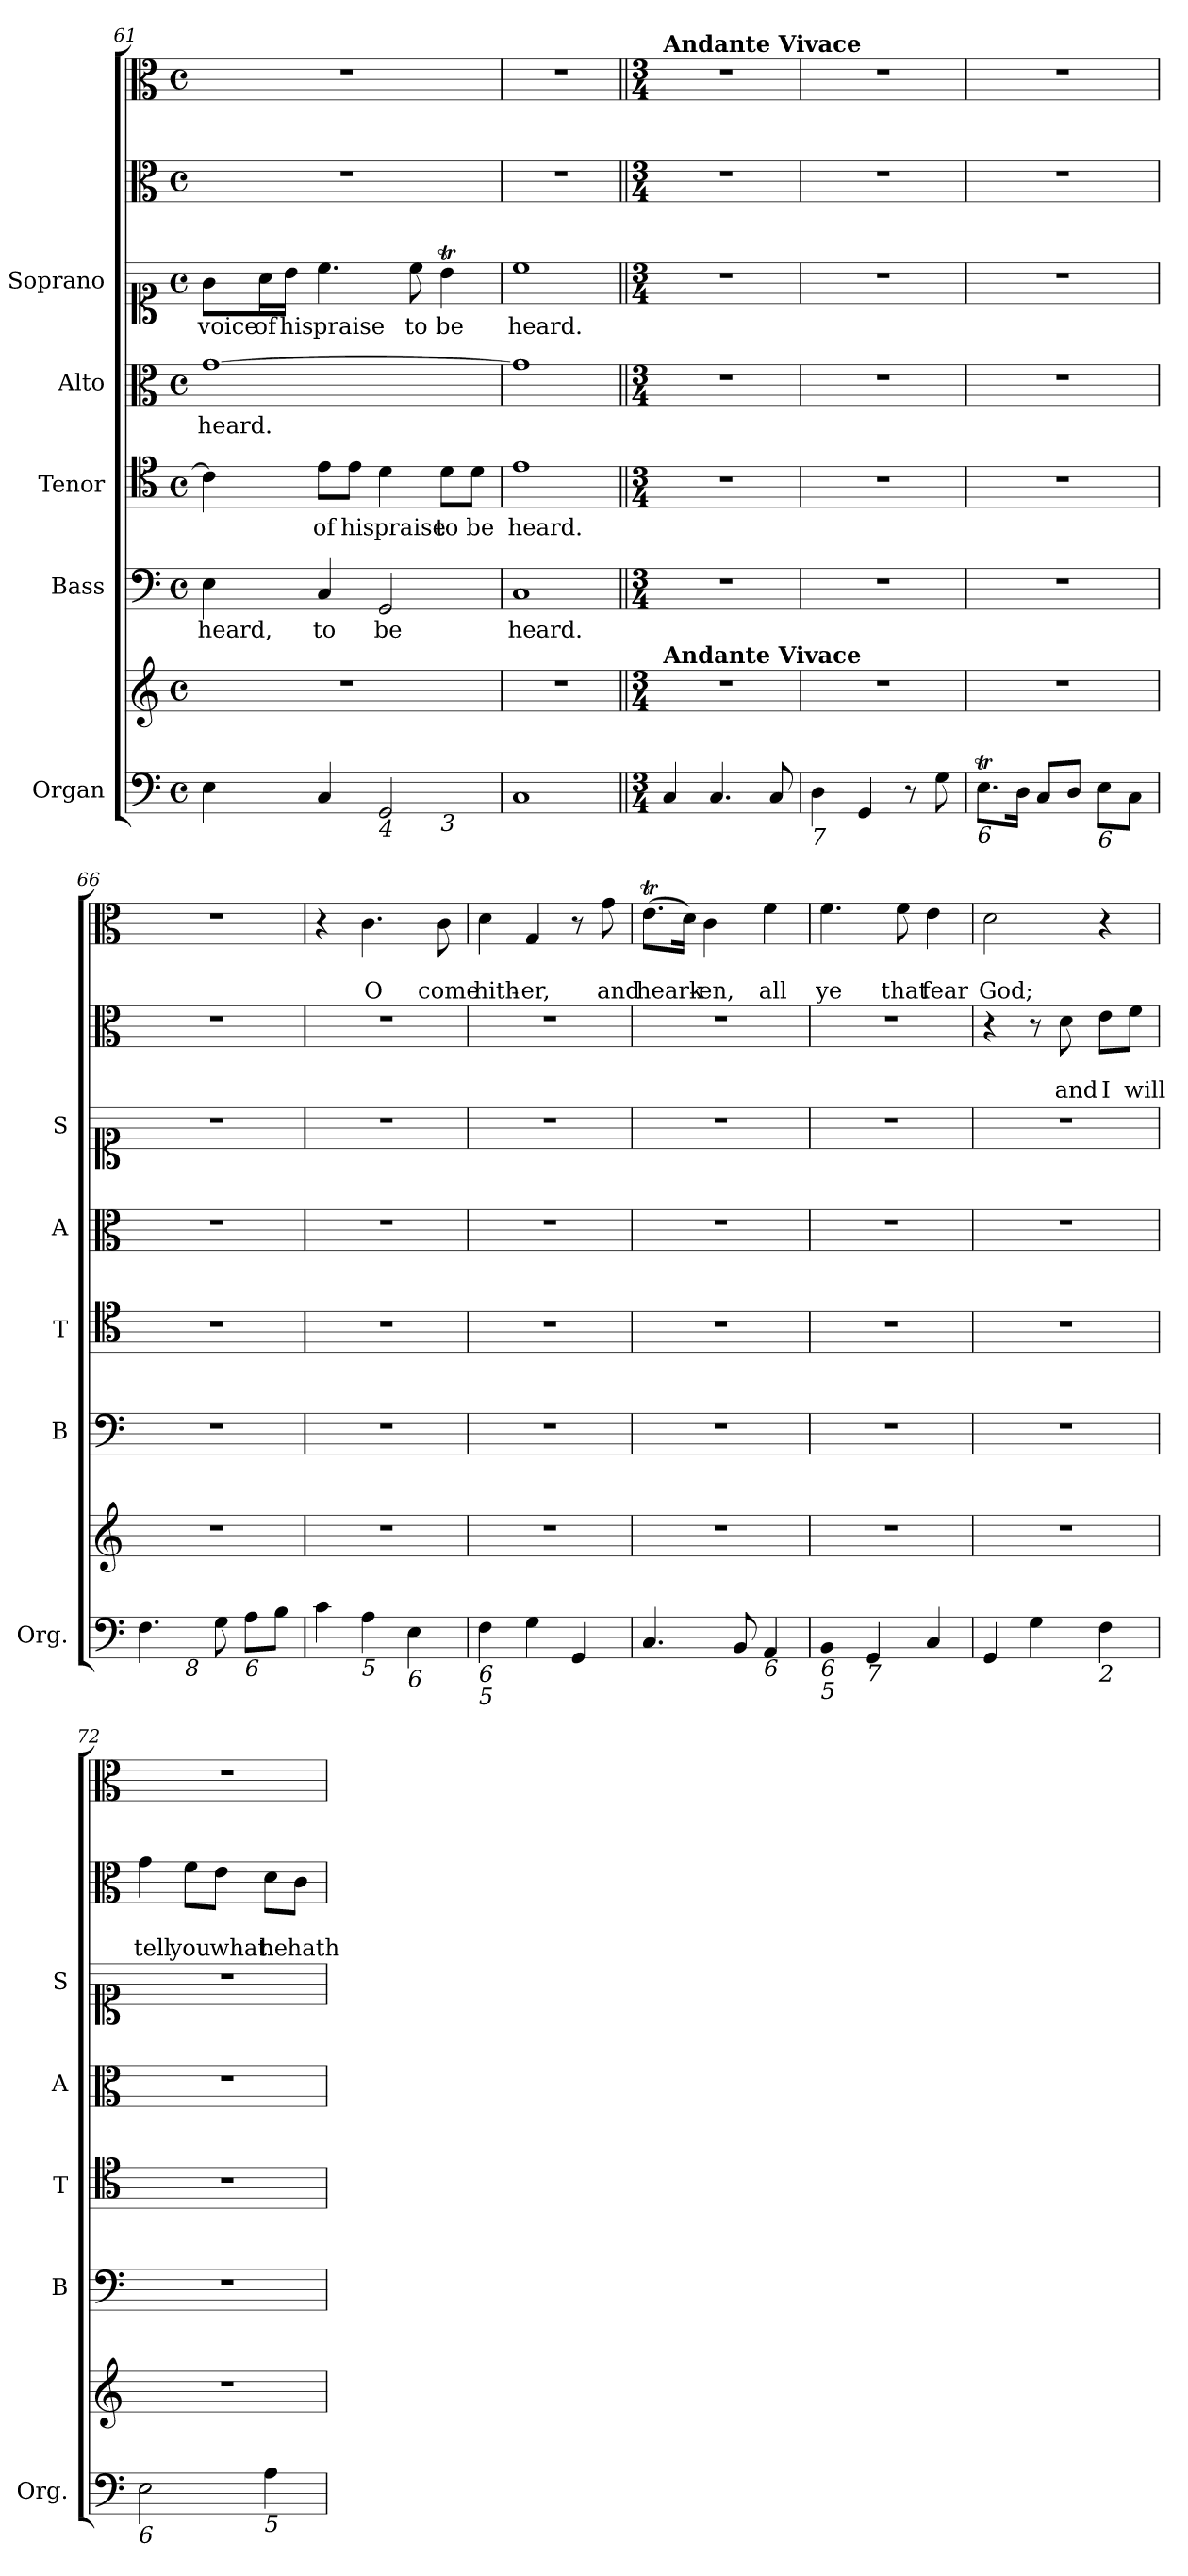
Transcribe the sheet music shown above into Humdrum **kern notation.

**kern	**kern	**kern	**text	**kern	**text	**kern	**text	**kern	**text	**kern	**text	**text	**kern	**text	**text
*part7	*part7	*part6	*part6	*part5	*part5	*part4	*part4	*part3	*part3	*part2	*part2	*part2	*part1	*part1	*part1
*staff8	*staff7	*staff6	*staff6	*staff5	*staff5	*staff4	*staff4	*staff3	*staff3	*staff2	*staff2	*staff2	*staff1	*staff1	*staff1
*I"Organ	*	*I"Bass	*	*I"Tenor	*	*I"Alto	*	*I"Soprano	*	*	*	*	*	*	*
*I'Org.	*	*I'B	*	*I'T	*	*I'A	*	*I'S	*	*	*	*	*	*	*
*clefF4	*clefG2	*clefF4	*	*clefC4	*	*clefC3	*	*clefC1	*	*clefC3	*	*	*clefC3	*	*
*k[]	*k[]	*k[]	*	*k[]	*	*k[]	*	*k[]	*	*k[]	*	*	*k[]	*	*
*C:	*C:	*C:	*	*C:	*	*C:	*	*C:	*	*C:	*	*	*C:	*	*
*M4/4	*M4/4	*M4/4	*	*M4/4	*	*M4/4	*	*M4/4	*	*M4/4	*	*	*M4/4	*	*
*met(c)	*met(c)	*met(c)	*	*met(c)	*	*met(c)	*	*met(c)	*	*met(c)	*	*	*met(c)	*	*
=61	=61	=61	=61	=61	=61	=61	=61	=61	=61	=61	=61	=61	=61	=61	=61
!LO:TX:b:i:t=6	!	!	!	!	!	!	!	!	!	!	!	!	!	!	!
!	!	!	!LO:LY:b	!	!	!	!LO:LY:b	!	!LO:LY:b	!	!	!	!	!	!
*^	*	*	*	*	*	*	*	*	*	*	*	*	*	*	*
4E\	2.ryy	1r	4E\	heard,	4c\]	.	[1g	heard.	8g\L	voice	1r	.	.	1r	.	.
!	!	!	!	!	!	!	!	!	!	!LO:LY:b	!	!	!	!	!	!
.	.	.	.	.	.	.	.	.	16a\L	of	.	.	.	.	.	.
!	!	!	!	!	!	!	!	!	!	!LO:LY:b	!	!	!	!	!	!
.	.	.	.	.	.	.	.	.	16b\JJ	his	.	.	.	.	.	.
!	!	!	!	!LO:LY:b	!	!LO:LY:b	!	!	!	!LO:LY:b	!	!	!	!	!	!
4C/	.	.	4C/	to	8e\L	of	.	.	4.cc\	praise	.	.	.	.	.	.
!	!	!	!	!	!	!LO:LY:b	!	!	!	!	!	!	!	!	!	!
.	.	.	.	.	8e\J	his	.	.	.	.	.	.	.	.	.	.
!LO:TX:b:i:t=4	!	!	!	!	!	!	!	!	!	!	!	!	!	!	!	!
!	!	!	!	!LO:LY:b	!	!LO:LY:b	!	!	!	!	!	!	!	!	!	!
2GG/	.	.	2GG/	be	4d\	praise	.	.	.	.	.	.	.	.	.	.
!	!	!	!	!	!	!	!	!	!	!LO:LY:b	!	!	!	!	!	!
.	.	.	.	.	.	.	.	.	8cc\	to	.	.	.	.	.	.
!	!LO:TX:b:i:t=3	!	!	!	!	!	!	!	!	!	!	!	!	!	!	!
!	!	!	!	!	!	!LO:LY:b	!	!	!	!LO:LY:b	!	!	!	!	!	!
.	4ryy	.	.	.	8d\L	to	.	.	4bt\	be	.	.	.	.	.	.
!	!	!	!	!	!	!LO:LY:b	!	!	!	!	!	!	!	!	!	!
.	.	.	.	.	8d\J	be	.	.	.	.	.	.	.	.	.	.
=62	=62	=62	=62	=62	=62	=62	=62	=62	=62	=62	=62	=62	=62	=62	=62	=62
!	!	!	!	!LO:LY:b	!	!LO:LY:b	!	!	!	!LO:LY:b	!	!	!	!	!	!
*v	*v	*	*	*	*	*	*	*	*	*	*	*	*	*	*	*
1C	1r	1C	heard.	1e	heard.	1g]	.	1cc	heard.	1r	.	.	1r	.	.
!!LO:PB:g=z
=63||	=63||	=63||	=63||	=63||	=63||	=63||	=63||	=63||	=63||	=63||	=63||	=63||	=63||	=63||	=63||
*M3/4	*M3/4	*M3/4	*	*M3/4	*	*M3/4	*	*M3/4	*	*M3/4	*	*	*M3/4	*	*
*	*MM106	*	*	*	*	*	*	*	*	*	*	*	*MM106	*	*
!	!	!	!	!	!	!	!	!	!	!	!	!	!LO:TX:a:B:t=Andante Vivace	!	!
!	!LO:TX:a:B:t=Andante Vivace	!	!	!	!	!	!	!	!	!	!	!	!	!	!
4C/	2.r	2.r	.	2.r	.	2.r	.	2.r	.	2.r	.	.	2.r	.	.
4.C/	.	.	.	.	.	.	.	.	.	.	.	.	.	.	.
8C/	.	.	.	.	.	.	.	.	.	.	.	.	.	.	.
=64	=64	=64	=64	=64	=64	=64	=64	=64	=64	=64	=64	=64	=64	=64	=64
!LO:TX:b:i:t=7	!	!	!	!	!	!	!	!	!	!	!	!	!	!	!
4D\	2.r	2.r	.	2.r	.	2.r	.	2.r	.	2.r	.	.	2.r	.	.
4GG/	.	.	.	.	.	.	.	.	.	.	.	.	.	.	.
8r	.	.	.	.	.	.	.	.	.	.	.	.	.	.	.
8G\	.	.	.	.	.	.	.	.	.	.	.	.	.	.	.
=65	=65	=65	=65	=65	=65	=65	=65	=65	=65	=65	=65	=65	=65	=65	=65
!LO:TX:b:i:t=6	!	!	!	!	!	!	!	!	!	!	!	!	!	!	!
8.Et\L	2.r	2.r	.	2.r	.	2.r	.	2.r	.	2.r	.	.	2.r	.	.
16D\Jk	.	.	.	.	.	.	.	.	.	.	.	.	.	.	.
8C/L	.	.	.	.	.	.	.	.	.	.	.	.	.	.	.
8D/J	.	.	.	.	.	.	.	.	.	.	.	.	.	.	.
!LO:TX:b:i:t=6	!	!	!	!	!	!	!	!	!	!	!	!	!	!	!
8E\L	.	.	.	.	.	.	.	.	.	.	.	.	.	.	.
8C\J	.	.	.	.	.	.	.	.	.	.	.	.	.	.	.
=66	=66	=66	=66	=66	=66	=66	=66	=66	=66	=66	=66	=66	=66	=66	=66
!LO:TX:b:i:t=9	!	!	!	!	!	!	!	!	!	!	!	!	!	!	!
*^	*	*	*	*	*	*	*	*	*	*	*	*	*	*	*
4.F\	4ryy	2.r	2.r	.	2.r	.	2.r	.	2.r	.	2.r	.	.	2.r	.	.
!	!LO:TX:b:i:t=8	!	!	!	!	!	!	!	!	!	!	!	!	!	!	!
.	2ryy	.	.	.	.	.	.	.	.	.	.	.	.	.	.	.
8G\	.	.	.	.	.	.	.	.	.	.	.	.	.	.	.	.
!LO:TX:b:i:t=6	!	!	!	!	!	!	!	!	!	!	!	!	!	!	!	!
8A\L	.	.	.	.	.	.	.	.	.	.	.	.	.	.	.	.
8B\J	.	.	.	.	.	.	.	.	.	.	.	.	.	.	.	.
*v	*v	*	*	*	*	*	*	*	*	*	*	*	*	*	*	*
=67	=67	=67	=67	=67	=67	=67	=67	=67	=67	=67	=67	=67	=67	=67	=67
4c\	2.r	2.r	.	2.r	.	2.r	.	2.r	.	2.r	.	.	4r	.	.
!LO:TX:b:i:t=5	!	!	!	!	!	!	!	!	!	!	!	!	!	!	!
!	!	!	!	!	!	!	!	!	!	!	!	!	!	!	!LO:LY:b
4A\	.	.	.	.	.	.	.	.	.	.	.	.	4.c\	.	O
!LO:TX:b:i:t=6	!	!	!	!	!	!	!	!	!	!	!	!	!	!	!
4E\	.	.	.	.	.	.	.	.	.	.	.	.	.	.	.
!	!	!	!	!	!	!	!	!	!	!	!	!	!	!	!LO:LY:b
.	.	.	.	.	.	.	.	.	.	.	.	.	8c\	.	come
=68	=68	=68	=68	=68	=68	=68	=68	=68	=68	=68	=68	=68	=68	=68	=68
!LO:TX:b:i:t=6	!	!	!	!	!	!	!	!	!	!	!	!	!	!	!
!LO:TX:b:i:t=5	!	!	!	!	!	!	!	!	!	!	!	!	!	!	!
!	!	!	!	!	!	!	!	!	!	!	!	!	!	!	!LO:LY:b
4F\	2.r	2.r	.	2.r	.	2.r	.	2.r	.	2.r	.	.	4d\	.	hith-
!	!	!	!	!	!	!	!	!	!	!	!	!	!	!	!LO:LY:b
4G\	.	.	.	.	.	.	.	.	.	.	.	.	4G/	.	-er,
4GG/	.	.	.	.	.	.	.	.	.	.	.	.	8r	.	.
!	!	!	!	!	!	!	!	!	!	!	!	!	!	!	!LO:LY:b
.	.	.	.	.	.	.	.	.	.	.	.	.	8g\	.	and
!!LO:LB:g=z
=69	=69	=69	=69	=69	=69	=69	=69	=69	=69	=69	=69	=69	=69	=69	=69
!	!	!	!	!	!	!	!	!	!	!	!	!	!	!	!LO:LY:b
4.C/	2.r	2.r	.	2.r	.	2.r	.	2.r	.	2.r	.	.	(>8.et\L	.	heark-
.	.	.	.	.	.	.	.	.	.	.	.	.	16d\Jk)	.	.
!	!	!	!	!	!	!	!	!	!	!	!	!	!	!	!LO:LY:b
.	.	.	.	.	.	.	.	.	.	.	.	.	4c\	.	-en,
8BB/	.	.	.	.	.	.	.	.	.	.	.	.	.	.	.
!LO:TX:b:i:t=6	!	!	!	!	!	!	!	!	!	!	!	!	!	!	!
!	!	!	!	!	!	!	!	!	!	!	!	!	!	!	!LO:LY:b
4AA/	.	.	.	.	.	.	.	.	.	.	.	.	4f\	.	all
=70	=70	=70	=70	=70	=70	=70	=70	=70	=70	=70	=70	=70	=70	=70	=70
!LO:TX:b:i:t=6	!	!	!	!	!	!	!	!	!	!	!	!	!	!	!
!LO:TX:b:i:t=5	!	!	!	!	!	!	!	!	!	!	!	!	!	!	!
!	!	!	!	!	!	!	!	!	!	!	!	!	!	!	!LO:LY:b
4BB/	2.r	2.r	.	2.r	.	2.r	.	2.r	.	2.r	.	.	4.f\	.	ye
!LO:TX:b:i:t=7	!	!	!	!	!	!	!	!	!	!	!	!	!	!	!
4GG/	.	.	.	.	.	.	.	.	.	.	.	.	.	.	.
!	!	!	!	!	!	!	!	!	!	!	!	!	!	!	!LO:LY:b
.	.	.	.	.	.	.	.	.	.	.	.	.	8f\	.	that
!	!	!	!	!	!	!	!	!	!	!	!	!	!	!	!LO:LY:b
4C/	.	.	.	.	.	.	.	.	.	.	.	.	4e\	.	fear
=71	=71	=71	=71	=71	=71	=71	=71	=71	=71	=71	=71	=71	=71	=71	=71
!	!	!	!	!	!	!	!	!	!	!	!	!	!	!	!LO:LY:b
4GG/	2.r	2.r	.	2.r	.	2.r	.	2.r	.	4r	.	.	2d\	.	God;
4G\	.	.	.	.	.	.	.	.	.	8r	.	.	.	.	.
!	!	!	!	!	!	!	!	!	!	!	!	!LO:LY:b	!	!	!
.	.	.	.	.	.	.	.	.	.	8d\	.	and	.	.	.
!LO:TX:b:i:t=2	!	!	!	!	!	!	!	!	!	!	!	!	!	!	!
!	!	!	!	!	!	!	!	!	!	!	!	!LO:LY:b	!	!	!
4F\	.	.	.	.	.	.	.	.	.	8e\L	.	I	4r	.	.
!	!	!	!	!	!	!	!	!	!	!	!	!LO:LY:b	!	!	!
.	.	.	.	.	.	.	.	.	.	8f\J	.	will	.	.	.
=72	=72	=72	=72	=72	=72	=72	=72	=72	=72	=72	=72	=72	=72	=72	=72
!LO:TX:b:i:t=6	!	!	!	!	!	!	!	!	!	!	!	!	!	!	!
!	!	!	!	!	!	!	!	!	!	!	!	!LO:LY:b	!	!	!
2E\	2.r	2.r	.	2.r	.	2.r	.	2.r	.	4g\	.	tell	2.r	.	.
!	!	!	!	!	!	!	!	!	!	!	!	!LO:LY:b	!	!	!
.	.	.	.	.	.	.	.	.	.	8f\L	.	you	.	.	.
!	!	!	!	!	!	!	!	!	!	!	!	!LO:LY:b	!	!	!
.	.	.	.	.	.	.	.	.	.	8e\J	.	what	.	.	.
!LO:TX:b:i:t=5	!	!	!	!	!	!	!	!	!	!	!	!	!	!	!
!	!	!	!	!	!	!	!	!	!	!	!	!LO:LY:b	!	!	!
4A\	.	.	.	.	.	.	.	.	.	8d\L	.	he	.	.	.
!	!	!	!	!	!	!	!	!	!	!	!	!LO:LY:b	!	!	!
.	.	.	.	.	.	.	.	.	.	8c\J	.	hath	.	.	.
=	=	=	=	=	=	=	=	=	=	=	=	=	=	=	=
*-	*-	*-	*-	*-	*-	*-	*-	*-	*-	*-	*-	*-	*-	*-	*-
